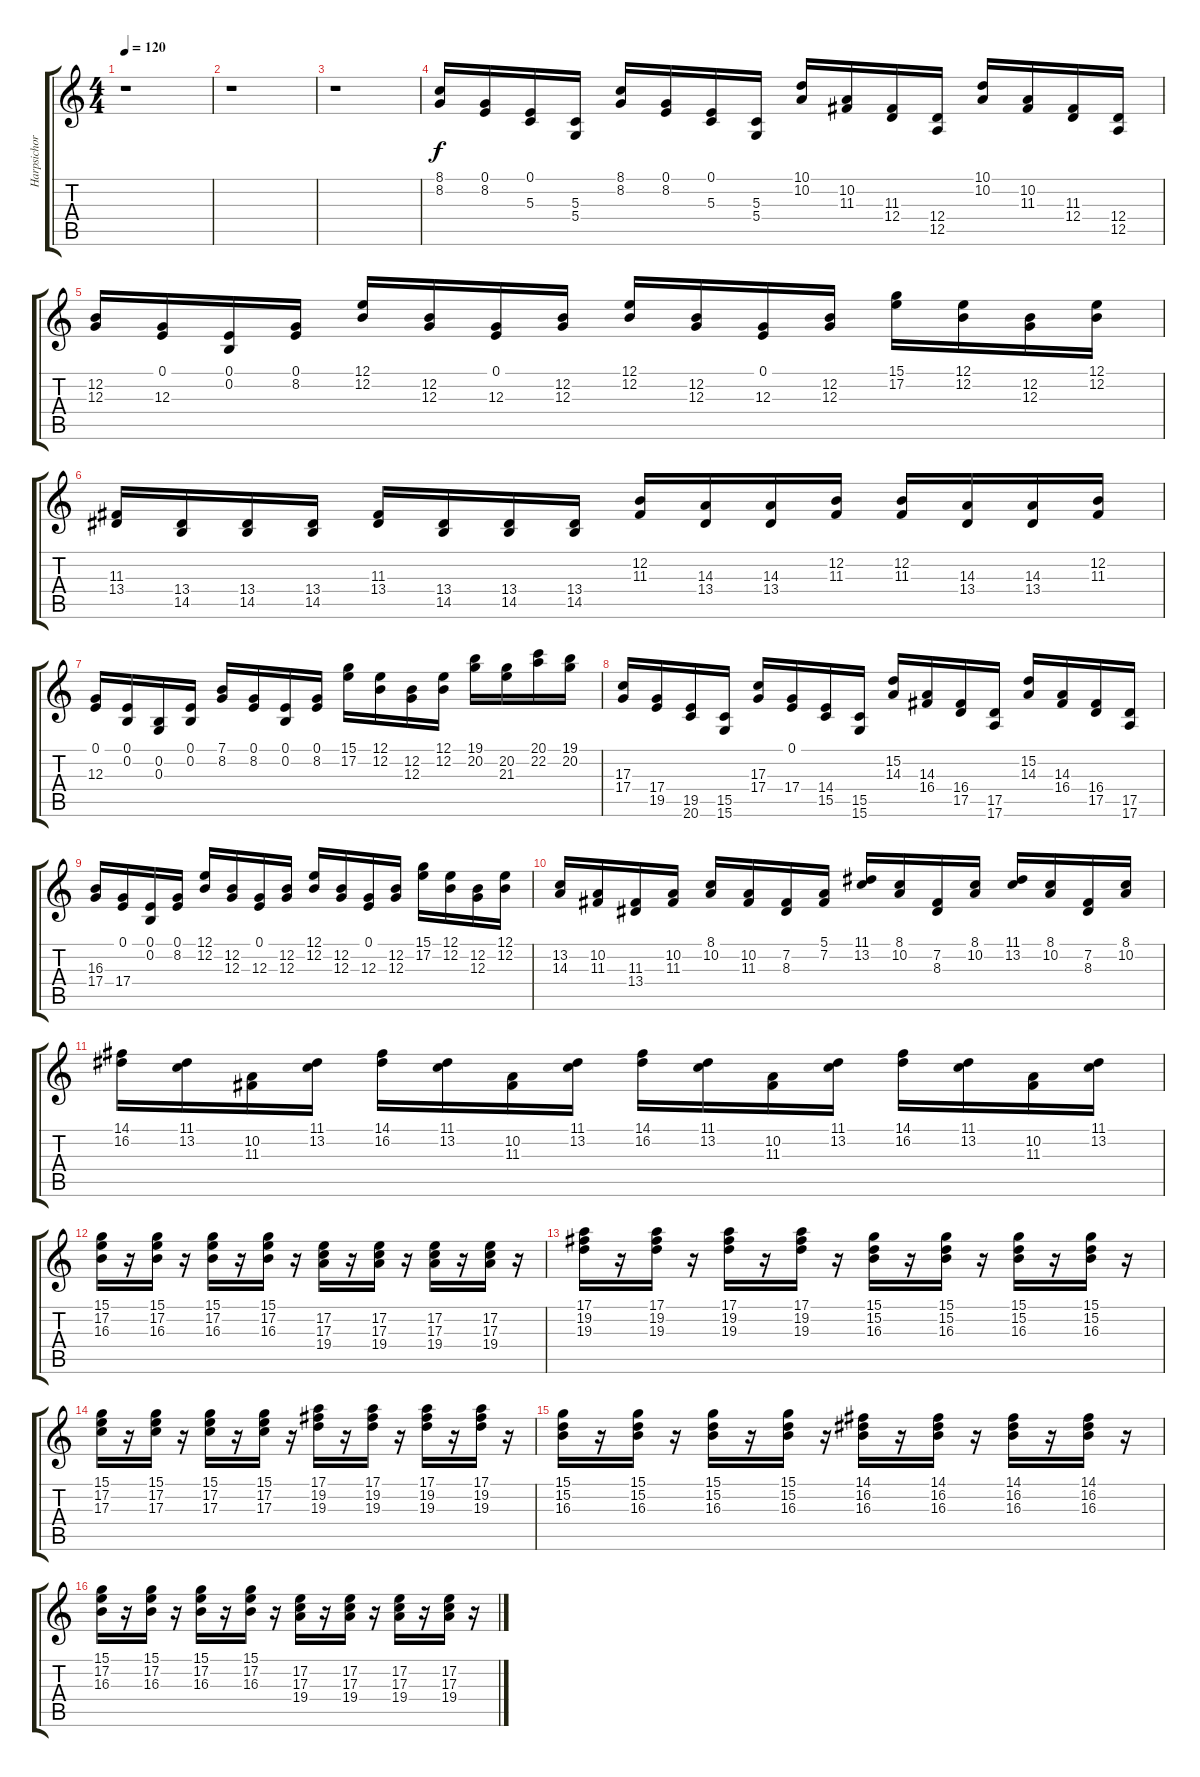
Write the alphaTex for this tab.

\track ("Harpsichord" "Harpsichor") {instrument harpsichord}
\staff {score tabs}
\tuning (E4 B3 G3 D3 A2 E2) {hide}
\ts (4 4)
\tempo 120
\clef g2
\ks c
r.1{dy f} |
r.1 |
r.1 |
(8.1 8.2).16 (0.1 8.2).16 (0.1 5.3).16 (5.3 5.4).16 (8.1 8.2).16 (0.1 8.2).16 (0.1 5.3).16 (5.3 5.4).16 (10.1 10.2).16 (10.2 11.3).16 (11.3 12.4).16 (12.4 12.5).16 (10.1 10.2).16 (10.2 11.3).16 (11.3 12.4).16 (12.4 12.5).16 |
(12.2 12.3).16 (0.1 12.3).16 (0.1 0.2).16 (0.1 8.2).16 (12.1 12.2).16 (12.2 12.3).16 (0.1 12.3).16 (12.2 12.3).16 (12.1 12.2).16 (12.2 12.3).16 (0.1 12.3).16 (12.2 12.3).16 (15.1 17.2).16 (12.1 12.2).16 (12.2 12.3).16 (12.1 12.2).16 |
(11.3 13.4).16 (13.4 14.5).16 (13.4 14.5).16 (13.4 14.5).16 (11.3 13.4).16 (13.4 14.5).16 (13.4 14.5).16 (13.4 14.5).16 (12.2 11.3).16 (14.3 13.4).16 (14.3 13.4).16 (12.2 11.3).16 (12.2 11.3).16 (14.3 13.4).16 (14.3 13.4).16 (12.2 11.3).16 |
(0.1 12.3).16 (0.1 0.2).16 (0.2 0.3).16 (0.1 0.2).16 (7.1 8.2).16 (0.1 8.2).16 (0.1 0.2).16 (0.1 8.2).16 (15.1 17.2).16 (12.1 12.2).16 (12.2 12.3).16 (12.1 12.2).16 (19.1 20.2).16 (20.2 21.3).16 (20.1 22.2).16 (19.1 20.2).16 |
(17.3 17.4).16 (17.4 19.5).16 (19.5 20.6).16 (15.5 15.6).16 (17.3 17.4).16 (0.1 17.4).16 (14.4 15.5).16 (15.5 15.6).16 (15.2 14.3).16 (14.3 16.4).16 (16.4 17.5).16 (17.5 17.6).16 (15.2 14.3).16 (14.3 16.4).16 (16.4 17.5).16 (17.5 17.6).16 |
(16.3 17.4).16 (0.1 17.4).16 (0.1 0.2).16 (0.1 8.2).16 (12.1 12.2).16 (12.2 12.3).16 (0.1 12.3).16 (12.2 12.3).16 (12.1 12.2).16 (12.2 12.3).16 (0.1 12.3).16 (12.2 12.3).16 (15.1 17.2).16 (12.1 12.2).16 (12.2 12.3).16 (12.1 12.2).16 |
(13.2 14.3).16 (10.2 11.3).16 (11.3 13.4).16 (10.2 11.3).16 (8.1 10.2).16 (10.2 11.3).16 (7.2 8.3).16 (5.1 7.2).16 (11.1 13.2).16 (8.1 10.2).16 (7.2 8.3).16 (8.1 10.2).16 (11.1 13.2).16 (8.1 10.2).16 (7.2 8.3).16 (8.1 10.2).16 |
(14.1 16.2).16 (11.1 13.2).16 (10.2 11.3).16 (11.1 13.2).16 (14.1 16.2).16 (11.1 13.2).16 (10.2 11.3).16 (11.1 13.2).16 (14.1 16.2).16 (11.1 13.2).16 (10.2 11.3).16 (11.1 13.2).16 (14.1 16.2).16 (11.1 13.2).16 (10.2 11.3).16 (11.1 13.2).16 |
(15.1 17.2 16.3).16 r.16 (15.1 17.2 16.3).16 r.16 (15.1 17.2 16.3).16 r.16 (15.1 17.2 16.3).16 r.16 (17.2 17.3 19.4).16 r.16 (17.2 17.3 19.4).16 r.16 (17.2 17.3 19.4).16 r.16 (17.2 17.3 19.4).16 r.16 |
(17.1 19.2 19.3).16 r.16 (17.1 19.2 19.3).16 r.16 (17.1 19.2 19.3).16 r.16 (17.1 19.2 19.3).16 r.16 (15.1 15.2 16.3).16 r.16 (15.1 15.2 16.3).16 r.16 (15.1 15.2 16.3).16 r.16 (15.1 15.2 16.3).16 r.16 |
(15.1 17.2 17.3).16 r.16 (15.1 17.2 17.3).16 r.16 (15.1 17.2 17.3).16 r.16 (15.1 17.2 17.3).16 r.16 (17.1 19.2 19.3).16 r.16 (17.1 19.2 19.3).16 r.16 (17.1 19.2 19.3).16 r.16 (17.1 19.2 19.3).16 r.16 |
(15.1 15.2 16.3).16 r.16 (15.1 15.2 16.3).16 r.16 (15.1 15.2 16.3).16 r.16 (15.1 15.2 16.3).16 r.16 (14.1 16.2 16.3).16 r.16 (14.1 16.2 16.3).16 r.16 (14.1 16.2 16.3).16 r.16 (14.1 16.2 16.3).16 r.16 |
(15.1 17.2 16.3).16 r.16 (15.1 17.2 16.3).16 r.16 (15.1 17.2 16.3).16 r.16 (15.1 17.2 16.3).16 r.16 (17.2 17.3 19.4).16 r.16 (17.2 17.3 19.4).16 r.16 (17.2 17.3 19.4).16 r.16 (17.2 17.3 19.4).16 r.16
